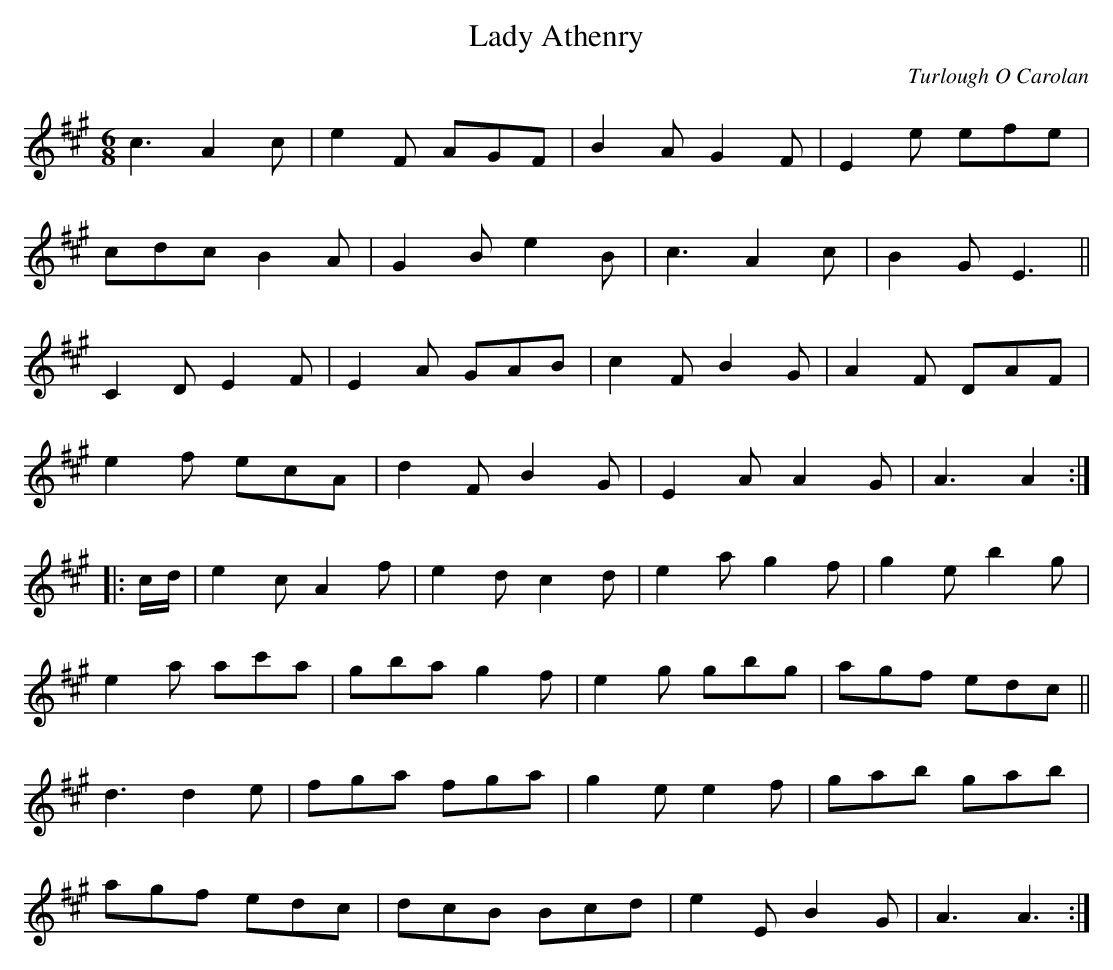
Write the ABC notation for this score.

X:1
T:Lady Athenry
C:Turlough O Carolan
M:6/8
L:1/8
K:A
c3A2c|e2F AGF|B2A G2F|E2e efe|
cdc B2A|G2B e2B|c3A2c|B2G E3||
C2D E2F|E2A GAB|c2F B2G|A2F DAF|
e2f ecA|d2F B2G|E2A A2G|A3A2:|
|:c/2d/2|e2c A2f|e2d c2d|e2a g2f|g2e b2g|
e2a ac'a|gba g2f|e2g gbg|agf edc||
d3d2e|fga fga|g2e e2f|gab gab|
agf edc|dcB Bcd|e2E B2G|A3A3:|
